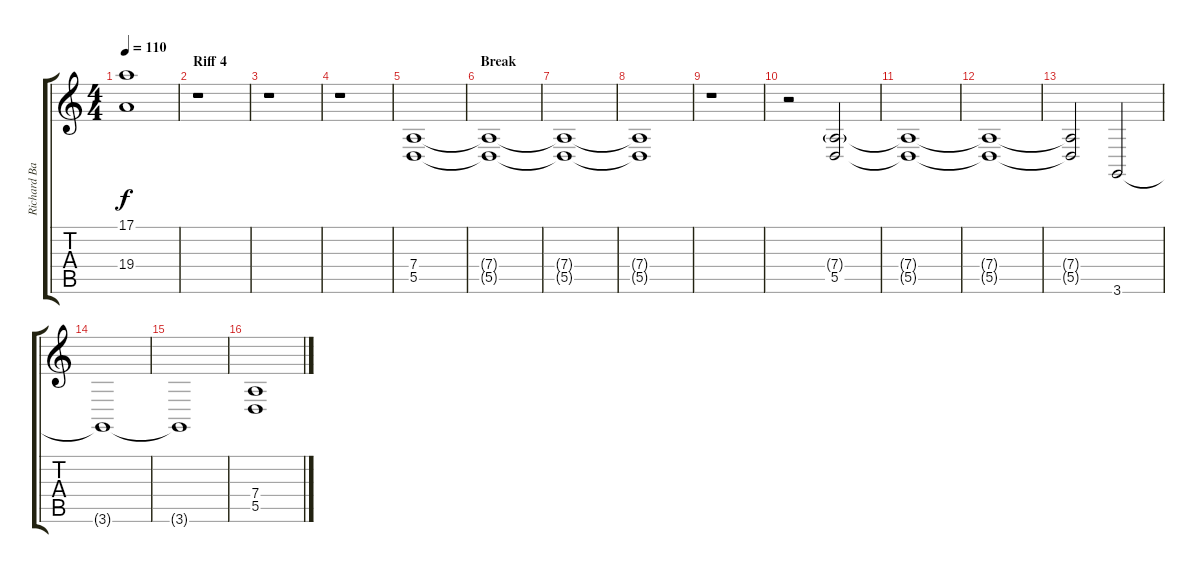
\track ("Richard Barbieri - Keyboard 1" "Richard Ba") {instrument pad2warm}
\staff {score tabs}
\tuning (E4 B3 G3 D3 A2 E2) {hide}
\ts (4 4)
\tempo 110
\clef g2
\ks c
(17.1 19.4).1{dy f} |
\section ("" "Riff 4")
r.1 |
r.1 |
r.1 |
(7.4 5.5).1 |
\section ("" "Break")
(7.4{t} 5.5{t}).1 |
(7.4{t} 5.5{t}).1 |
(7.4{t} 5.5{t}).1 |
r.1 |
r.2 (7.4{g} 5.5).2 |
(7.4{t} 5.5{t}).1 |
(7.4{t} 5.5{t}).1 |
(7.4{t} 5.5{t}).2 3.6.2 |
3.6{t}.1 |
3.6{t}.1 |
(7.4 5.5).1
